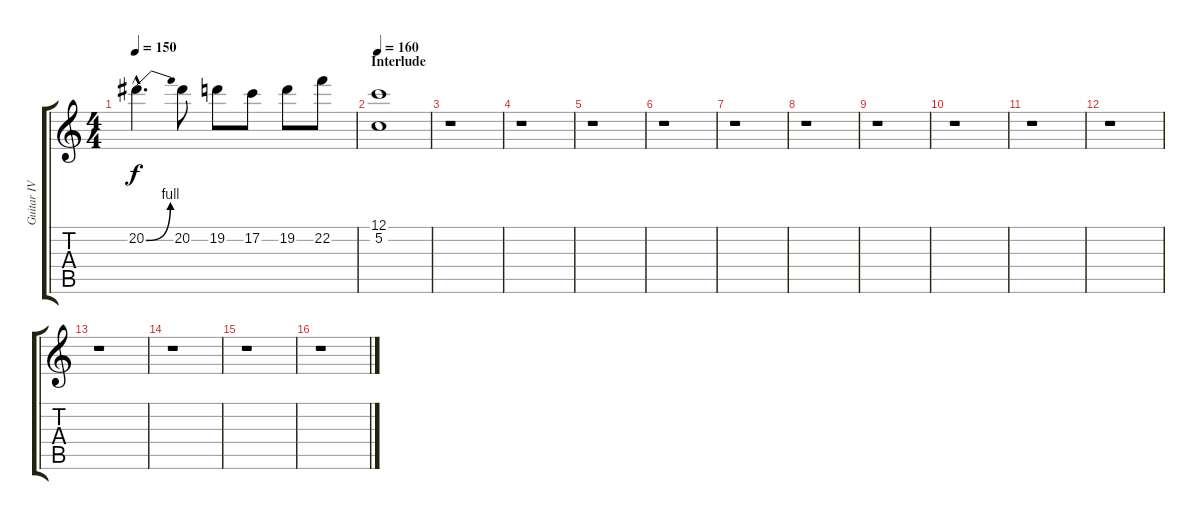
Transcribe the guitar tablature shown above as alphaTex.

\track ("Guitar IV" "Guitar IV") {instrument distortionguitar}
\staff {score tabs}
\tuning (C4 G3 Eb3 Bb2 F2 C2) {hide}
\ts (4 4)
\tempo 150
\clef g2
\ks c
20.2{be (bend 0 0 60 4) hac}.4{d dy f} 20.2.8 19.2.8 17.2.8 19.2.8 22.2.8 |
\section ("" "Interlude")
\tempo 160
(12.1 5.2).1 |
r.1 |
r.1 |
r.1 |
r.1 |
r.1 |
r.1 |
r.1 |
r.1 |
r.1 |
r.1 |
r.1 |
r.1 |
r.1 |
r.1
